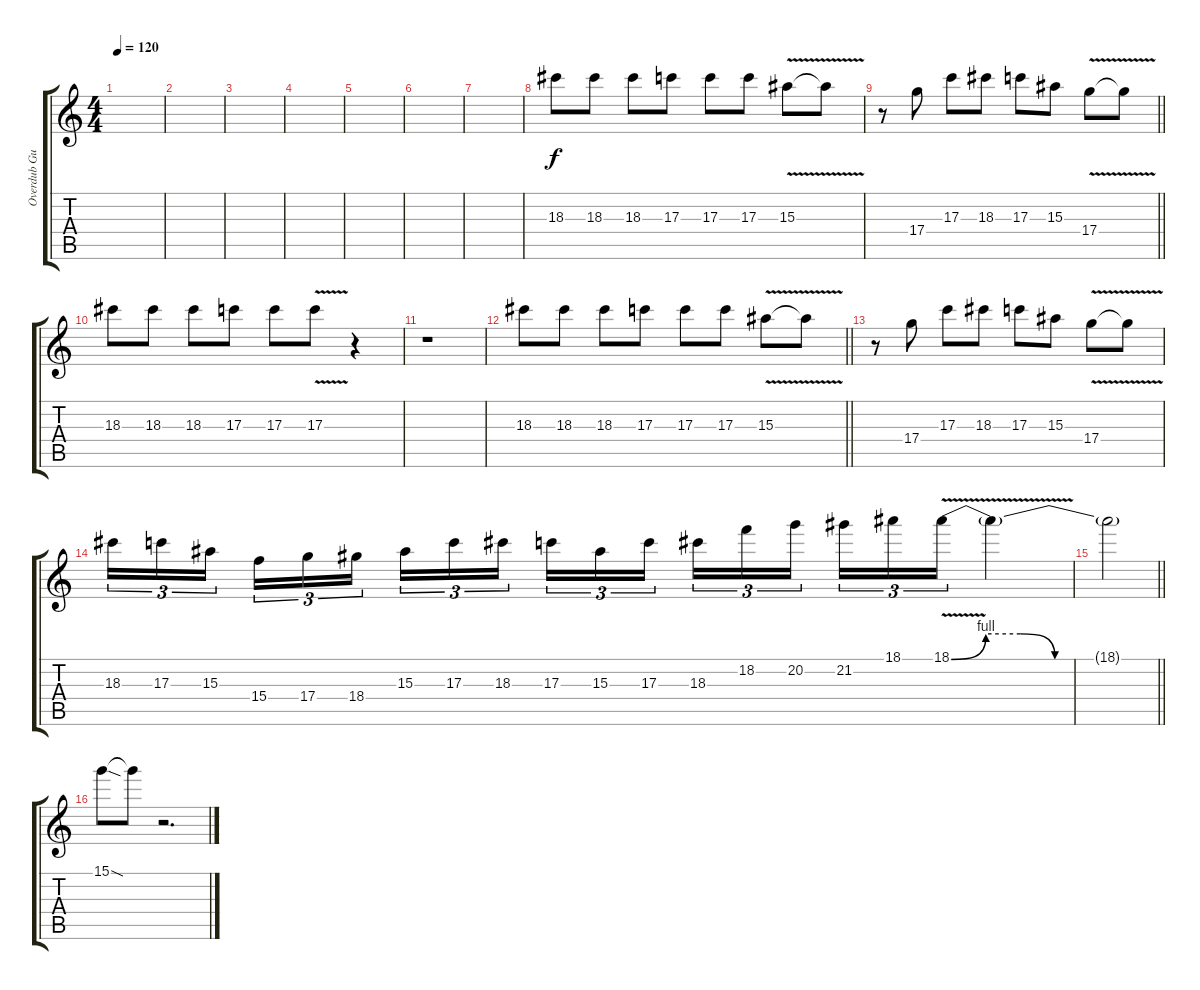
\track ("Overdub Guitar" "Overdub Gu") {instrument distortionguitar}
\staff {score tabs}
\tuning (E4 B3 G3 D3 A2 D2) {hide}
\ts (4 4)
\tempo 120
\clef g2
\ks c
|
|
|
|
|
|
|
18.3.8 18.3.8 18.3.8 17.3.8 17.3.8 17.3.8 15.3{v}.8 15.3{t}.8 |
\barLineRight lightlight
r.8 17.4.8 17.3.8 18.3.8 17.3.8 15.3.8 17.4{v}.8 17.4{t}.8 |
18.3.8 18.3.8 18.3.8 17.3.8 17.3.8 17.3{v}.8 r.4 |
r.1 |
\barLineRight lightlight
18.3.8 18.3.8 18.3.8 17.3.8 17.3.8 17.3.8 15.3{v}.8 15.3{t}.8 |
r.8 17.4.8 17.3.8 18.3.8 17.3.8 15.3.8 17.4{v}.8 17.4{t}.8 |
18.3.16{tu (3 2)} 17.3.16{tu (3 2)} 15.3.16{tu (3 2) beam splitsecondary} 15.4.16{tu (3 2)} 17.4.16{tu (3 2)} 18.4.16{tu (3 2)} 15.3.16{tu (3 2)} 17.3.16{tu (3 2)} 18.3.16{tu (3 2) beam splitsecondary} 17.3.16{tu (3 2)} 15.3.16{tu (3 2)} 17.3.16{tu (3 2)} 18.3.16{tu (3 2)} 18.2.16{tu (3 2)} 20.2.16{tu (3 2) beam splitsecondary} 21.2.16{tu (3 2)} 18.1.16{tu (3 2)} 18.1{be (custom 0 0 10 4 20 4 30 0 60 0) v}.16{tu (3 2)} 18.1{t}.4 |
\barLineRight lightlight
18.1{t}.2 |
15.1{sod}.8 15.1{t}.8 r.2{d}
